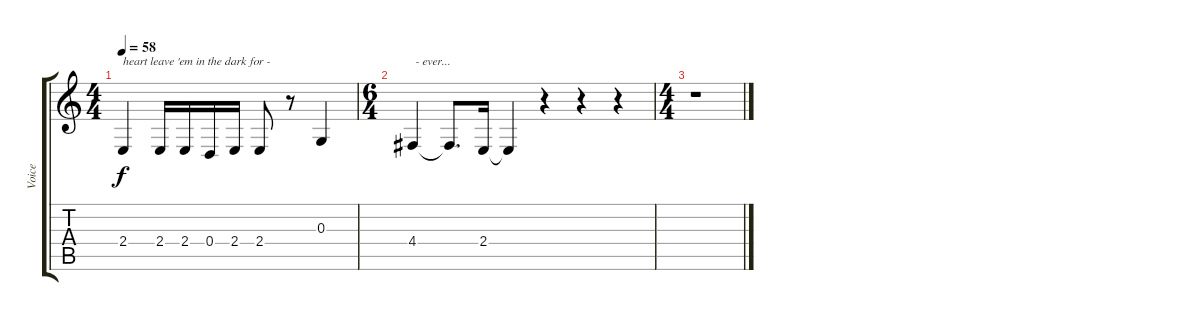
\track ("Voice" "Voice") {instrument violin}
\staff {score tabs}
\tuning (E4 B3 G3 D3 A2 E2) {hide}
\ts (4 4)
\tempo 58
\clef g2
\ks c
2.4.4{txt "heart leave 'em in the dark for -" dy f} 2.4.16 2.4.16 0.4.16 2.4.16 2.4.8 r.8 0.3.4 |
\ts (6 4)
4.4.4{txt " - ever..."} 4.4{t}.8{d} 2.4.16 2.4{t}.4 r.4 r.4 r.4 |
\ts (4 4)
r.1
